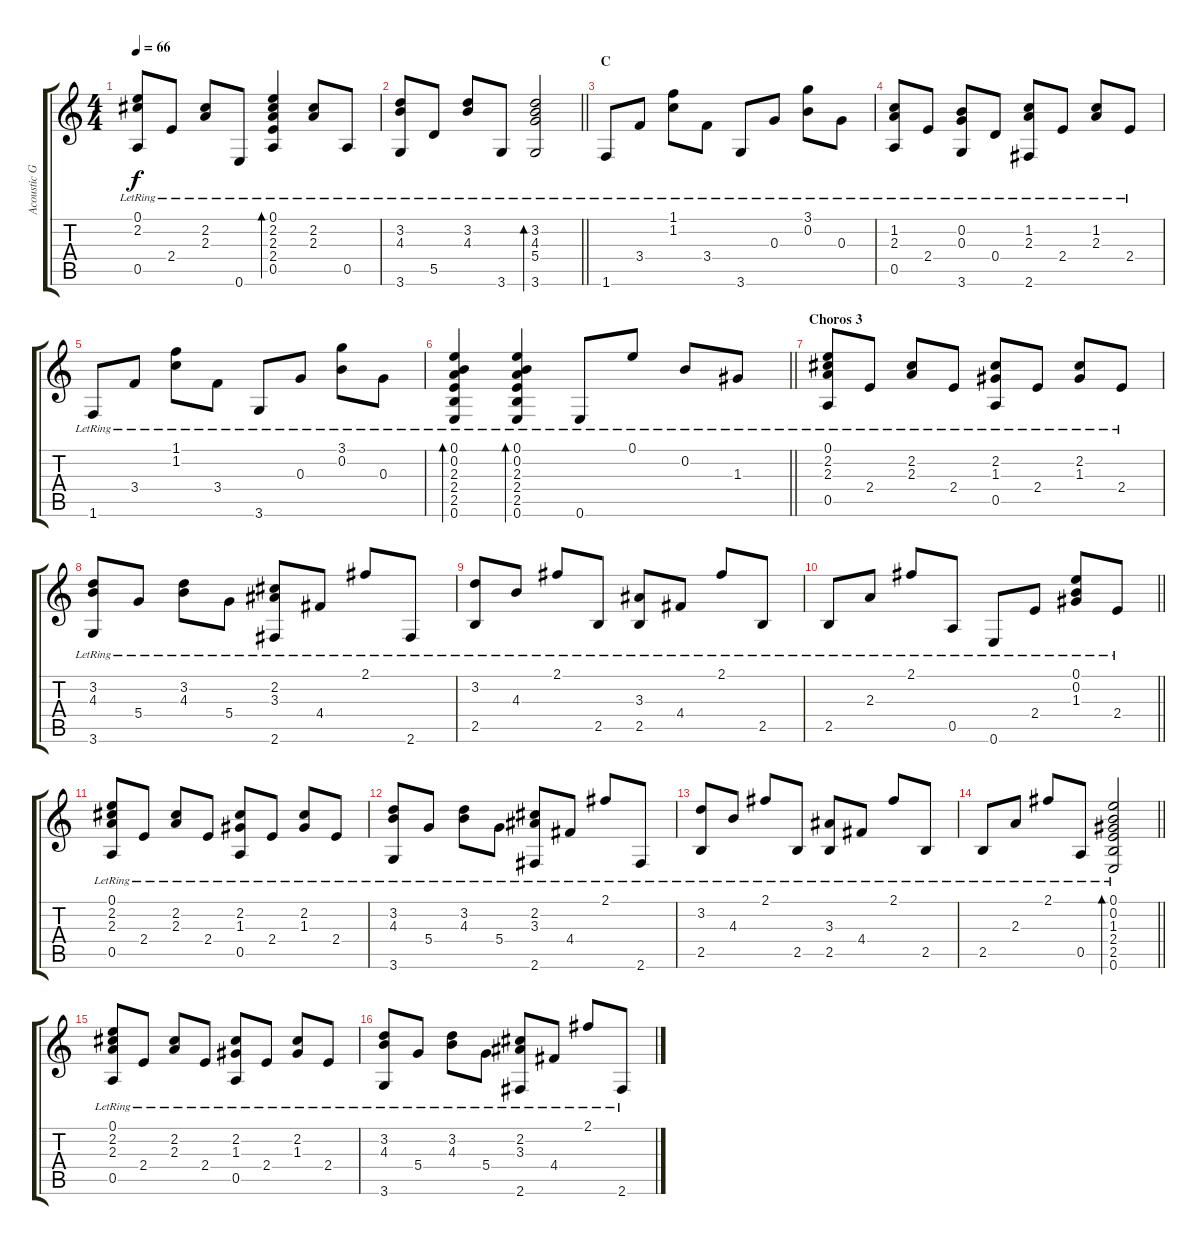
\track ("Acoustic Guitar" "Acoustic G") {instrument acousticguitarnylon}
\staff {score tabs}
\tuning (E4 B3 G3 D3 A2 E2) {hide}
\ts (4 4)
\tempo 66
\clef g2
\ks c
(0.1{lr} 2.2{lr} 0.5{lr}).8{dy f} 2.4{lr}.8 (2.2{lr} 2.3{lr}).8 0.6{lr}.8 (0.1{lr} 2.2{lr} 2.3{lr} 2.4{lr} 0.5{lr}).4{bd 120} (2.2{lr} 2.3{lr}).8 0.5{lr}.8 |
\barLineRight lightlight
(3.2{lr} 4.3{lr} 3.6{lr}).8 5.5{lr}.8 (3.2{lr} 4.3{lr}).8 3.6{lr}.8 (3.2{lr} 4.3{lr} 5.4{lr} 3.6{lr}).2{bd 240} |
\section ("" "C")
1.6{lr}.8 3.4{lr}.8 (1.1{lr} 1.2{lr}).8 3.4{lr}.8 3.6{lr}.8 0.3{lr}.8 (3.1{lr} 0.2{lr}).8 0.3{lr}.8 |
(1.2{lr} 2.3{lr} 0.5{lr}).8 2.4{lr}.8 (0.2{lr} 0.3{lr} 3.6{lr}).8 0.4{lr}.8 (1.2{lr} 2.3{lr} 2.6{lr}).8 2.4{lr}.8 (1.2{lr} 2.3{lr}).8 2.4{lr}.8 |
1.6{lr}.8 3.4{lr}.8 (1.1{lr} 1.2{lr}).8 3.4{lr}.8 3.6{lr}.8 0.3{lr}.8 (3.1{lr} 0.2{lr}).8 0.3{lr}.8 |
\barLineRight lightlight
(0.1{lr} 0.2{lr} 2.3{lr} 2.4{lr} 2.5{lr} 0.6{lr}).4{bd 120} (0.1{lr} 0.2{lr} 2.3{lr} 2.4{lr} 2.5{lr} 0.6{lr}).4{bd 120} 0.6{lr}.8 0.1{lr}.8 0.2{lr}.8 1.3{lr}.8 |
\section ("" "Choros 3")
(0.1{lr} 2.2{lr} 2.3{lr} 0.5{lr}).8 2.4{lr}.8 (2.2{lr} 2.3{lr}).8 2.4{lr}.8 (2.2{lr} 1.3{lr} 0.5{lr}).8 2.4{lr}.8 (2.2{lr} 1.3{lr}).8 2.4{lr}.8 |
(3.2{lr} 4.3{lr} 3.6{lr}).8 5.4{lr}.8 (3.2{lr} 4.3{lr}).8 5.4{lr}.8 (2.2{lr} 3.3{lr} 2.6{lr}).8 4.4{lr}.8 2.1{lr}.8 2.6{lr}.8 |
(3.2{lr} 2.5{lr}).8 4.3{lr}.8 2.1{lr}.8 2.5{lr}.8 (3.3{lr} 2.5{lr}).8 4.4{lr}.8 2.1{lr}.8 2.5{lr}.8 |
\barLineRight lightlight
2.5{lr}.8 2.3{lr}.8 2.1{lr}.8 0.5{lr}.8 0.6{lr}.8 2.4{lr}.8 (0.1{lr} 0.2{lr} 1.3{lr}).8 2.4{lr}.8 |
(0.1{lr} 2.2{lr} 2.3{lr} 0.5{lr}).8 2.4{lr}.8 (2.2{lr} 2.3{lr}).8 2.4{lr}.8 (2.2{lr} 1.3{lr} 0.5{lr}).8 2.4{lr}.8 (2.2{lr} 1.3{lr}).8 2.4{lr}.8 |
(3.2{lr} 4.3{lr} 3.6{lr}).8 5.4{lr}.8 (3.2{lr} 4.3{lr}).8 5.4{lr}.8 (2.2{lr} 3.3{lr} 2.6{lr}).8 4.4{lr}.8 2.1{lr}.8 2.6{lr}.8 |
(3.2{lr} 2.5{lr}).8 4.3{lr}.8 2.1{lr}.8 2.5{lr}.8 (3.3{lr} 2.5{lr}).8 4.4{lr}.8 2.1{lr}.8 2.5{lr}.8 |
\barLineRight lightlight
2.5{lr}.8 2.3{lr}.8 2.1{lr}.8 0.5{lr}.8 (0.1{lr} 0.2{lr} 1.3{lr} 2.4{lr} 2.5{lr} 0.6{lr}).2{bd 240} |
(0.1{lr} 2.2{lr} 2.3{lr} 0.5{lr}).8 2.4{lr}.8 (2.2{lr} 2.3{lr}).8 2.4{lr}.8 (2.2{lr} 1.3{lr} 0.5{lr}).8 2.4{lr}.8 (2.2{lr} 1.3{lr}).8 2.4{lr}.8 |
(3.2{lr} 4.3{lr} 3.6{lr}).8 5.4{lr}.8 (3.2{lr} 4.3{lr}).8 5.4{lr}.8 (2.2{lr} 3.3{lr} 2.6{lr}).8 4.4{lr}.8 2.1{lr}.8 2.6{lr}.8
